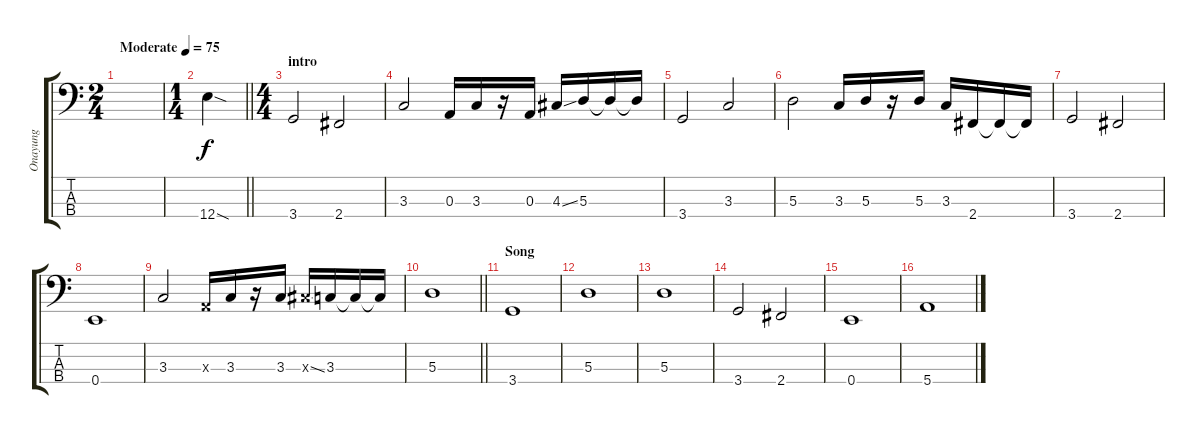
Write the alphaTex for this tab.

\track ("Onayung" "Onayung") {instrument electricbassfinger}
\staff {score tabs}
\tuning (G2 D2 A1 E1) {hide}
\ts (2 4)
\tempo (75 "Moderate")
\clef f4
\ks c
|
\ts (1 4)
\barLineRight lightlight
12.4{sod}.4 |
\ts (4 4)
\section ("" "intro")
3.4.2 2.4.2 |
3.3.2 0.3.16 3.3.16 r.16 0.3.16 4.3{ss}.16 5.3.16 5.3{t}.16 5.3{t}.16 |
3.4.2 3.3.2 |
5.3.2 3.3.16 5.3.16 r.16 5.3.16 3.3.16 2.4.16 2.4{t}.16 2.4{t}.16 |
3.4.2 2.4.2 |
0.4.1 |
3.3.2 0.3{x}.16 3.3.16 r.16 3.3.16 4.3{ss x}.16 3.3.16 3.3{t}.16 3.3{t}.16 |
\barLineRight lightlight
5.3.1 |
\section ("" "Song")
3.4.1 |
5.3.1 |
5.3.1 |
3.4.2 2.4.2 |
0.4.1 |
5.4.1
